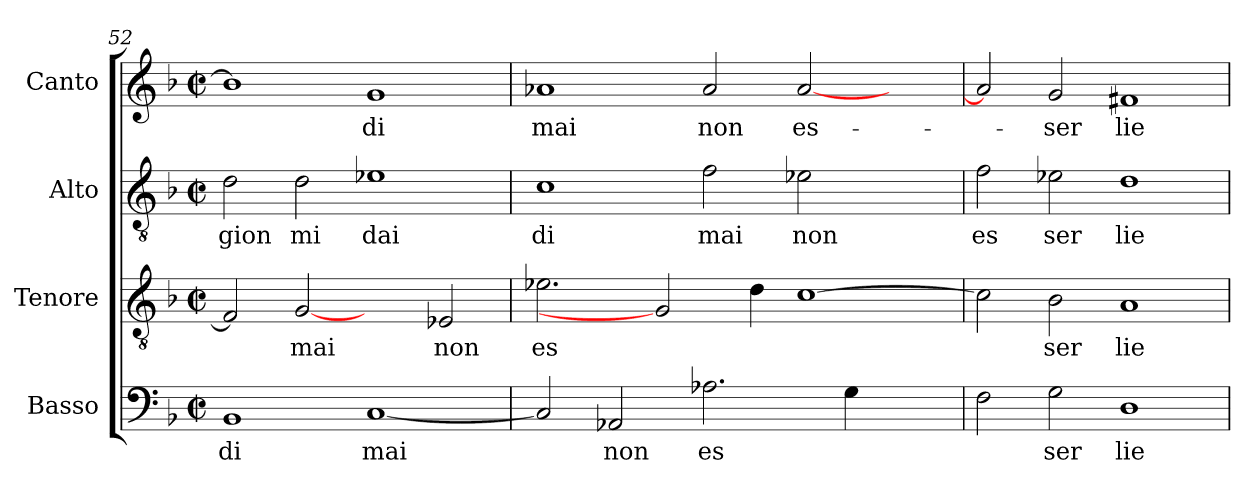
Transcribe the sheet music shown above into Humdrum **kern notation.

**kern	**text	**kern	**text	**kern	**text	**kern	**text
*part4	*part4	*part3	*part3	*part2	*part2	*part1	*part1
*staff4	*staff4	*staff3	*staff3	*staff2	*staff2	*staff1	*staff1
*I"Basso	*	*I"Tenore	*	*I"Alto	*	*I"Canto	*
!!LO:LB:g=z
*clefF4	*	*clefGv2	*	*clefGv2	*	*clefG2	*
*k[b-]	*	*k[b-]	*	*k[b-]	*	*k[b-]	*
*F:	*	*F:	*	*F:	*	*F:	*
*M2/2	*	*M2/2	*	*M2/2	*	*M2/2	*
*met(c|)	*	*met(c|)	*	*met(c|)	*	*met(c|)	*
=52	=52	=52	=52	=52	=52	=52	=52
!	!LO:LY:b:cj	!	!	!	!LO:LY:b:cj	!	!
1BB-	di	2F/]	.	2d\	-gion	1b-]	.
!	!	!	!LO:LY:b:cj	!	!LO:LY:b:cj	!	!
.	.	[2G	mai	2d\	mi	.	.
!	!LO:LY:b	!	!	!	!LO:LY:b:cj	!	!LO:LY:b:cj
[<1C	mai	2ryy	.	1e-X	dai	1g	di
!	!	!	!LO:LY:b:cj	!	!	!	!
.	.	2E-X/	non	.	.	.	.
=53	=53	=53	=53	=53	=53	=53	=53
!	!	!	!LO:LY:b:cj	!	!LO:LY:b:cj	!	!LO:LY:b:cj
2C/]	.	2.e-X\	es	1c	di	1a-X	mai
!	!LO:LY:b:cj	!	!	!	!	!	!
2AA-X/	non	.	.	.	.	.	.
.	.	2G]	.	.	.	.	.
!	!LO:LY:b:cj	!	!	!	!LO:LY:b:cj	!	!LO:LY:b:cj
2.A-X\	es	.	.	2f\	mai	2a-/	non
.	.	4d\	.	.	.	.	.
!	!	!	!	!	!LO:LY:b:cj	!	!LO:LY:b:cj
.	.	[>1c	.	2e-X\	non	[<2a-/	es-
4G\	.	.	.	.	.	.	.
2ryy	.	.	.	2ryy	.	2ryy	.
=54	=54	=54	=54	=54	=54	=54	=54
!	!	!	!	!	!LO:LY:b:cj	!	!
2F\	.	2c\]	.	2f\	es	2a-/]	.
!	!LO:LY:b:cj	!	!LO:LY:b:cj	!	!LO:LY:b:cj	!	!LO:LY:b:cj
2G\	ser	2B-\	ser	2e-X\	ser	2g/	-ser
!	!LO:LY:b:cj	!	!LO:LY:b:cj	!	!LO:LY:b:cj	!	!LO:LY:b:cj
1D	lie	1A	lie	1d	lie	1f#X	lie-
=	=	=	=	=	=	=	=
*-	*-	*-	*-	*-	*-	*-	*-
